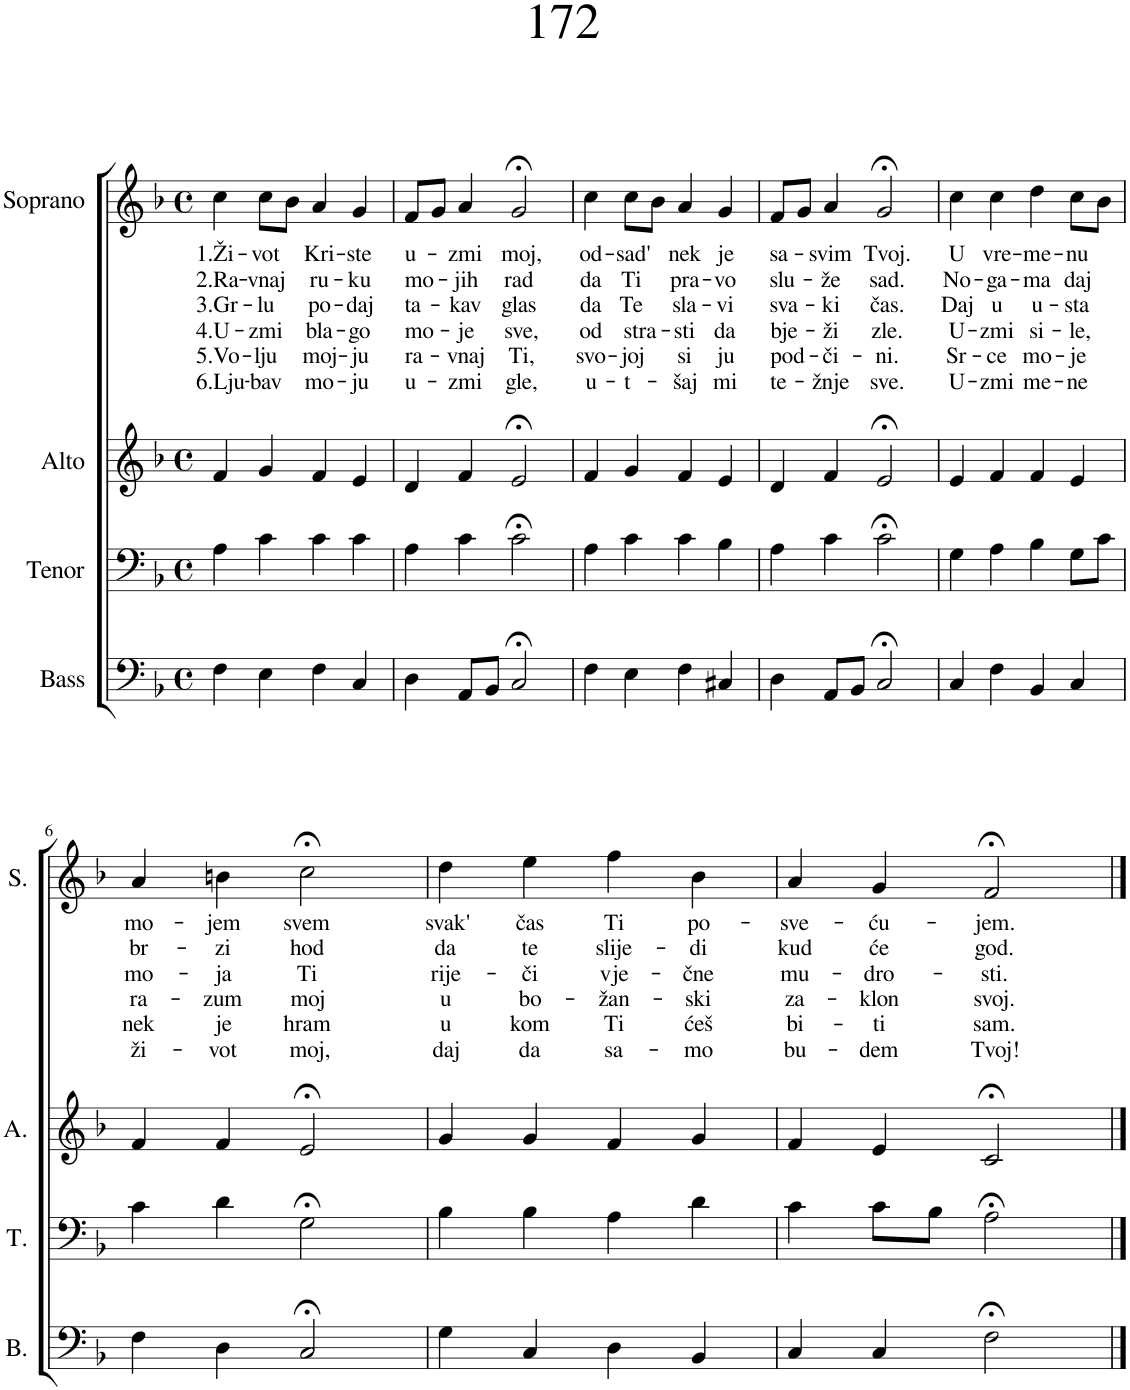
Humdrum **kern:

**kern	**kern	**kern	**kern	**text	**text	**text	**text	**text	**text
*part4	*part3	*part2	*part1	*part1	*part1	*part1	*part1	*part1	*part1
*staff4	*staff3	*staff2	*staff1	*staff1	*staff1	*staff1	*staff1	*staff1	*staff1
*I"Bass	*I"Tenor	*I"Alto	*I"Soprano	*	*	*	*	*	*
*I'B.	*I'T.	*I'A.	*I'S.	*	*	*	*	*	*
*clefF4	*clefF4	*clefG2	*clefG2	*	*	*	*	*	*
*k[b-]	*k[b-]	*k[b-]	*k[b-]	*	*	*	*	*	*
*M4/4	*M4/4	*M4/4	*M4/4	*	*	*	*	*	*
*met(c)	*met(c)	*met(c)	*met(c)	*	*	*	*	*	*
=1	=1	=1	=1	=1	=1	=1	=1	=1	=1
!	!	!	!	!LO:LY:b	!LO:LY:b	!LO:LY:b	!LO:LY:b	!LO:LY:b	!LO:LY:b
4F\	4A\	4f/	4cc\	1.Ži-	2.Ra-	3.Gr-	4.U-	5.Vo-	6.Lju-
!	!	!	!	!LO:LY:b	!LO:LY:b	!LO:LY:b	!LO:LY:b	!LO:LY:b	!LO:LY:b
4E\	4c\	4g/	8cc\L	-vot	-vnaj	-lu	-zmi	-lju	-bav
.	.	.	8b-\J	.	.	.	.	.	.
!	!	!	!	!LO:LY:b	!LO:LY:b	!LO:LY:b	!LO:LY:b	!LO:LY:b	!LO:LY:b
4F\	4c\	4f/	4a/	Kri-	ru-	po-	bla-	moj-	mo-
!	!	!	!	!LO:LY:b	!LO:LY:b	!LO:LY:b	!LO:LY:b	!LO:LY:b	!LO:LY:b
4C/	4c\	4e/	4g/	-ste	-ku	-daj	-go	-ju	-ju
=2	=2	=2	=2	=2	=2	=2	=2	=2	=2
!	!	!	!	!LO:LY:b	!LO:LY:b	!LO:LY:b	!LO:LY:b	!LO:LY:b	!LO:LY:b
4D\	4A\	4d/	8f/L	u-	mo-	ta-	mo-	ra-	u-
.	.	.	8g/J	.	.	.	.	.	.
!	!	!	!	!LO:LY:b	!LO:LY:b	!LO:LY:b	!LO:LY:b	!LO:LY:b	!LO:LY:b
8AA/L	4c\	4f/	4a/	-zmi	-jih	-kav	-je	-vnaj	-zmi
8BB-/J	.	.	.	.	.	.	.	.	.
!	!	!	!	!LO:LY:b	!LO:LY:b	!LO:LY:b	!LO:LY:b	!LO:LY:b	!LO:LY:b
2C;</	2c;<\	2e;</	2g;</	moj,	rad	glas	sve,	Ti,	gle,
=3	=3	=3	=3	=3	=3	=3	=3	=3	=3
!	!	!	!	!LO:LY:b	!LO:LY:b	!LO:LY:b	!LO:LY:b	!LO:LY:b	!LO:LY:b
4F\	4A\	4f/	4cc\	od-	da	da	od	svo-	u-
!	!	!	!	!LO:LY:b	!LO:LY:b	!LO:LY:b	!LO:LY:b	!LO:LY:b	!LO:LY:b
4E\	4c\	4g/	8cc\L	-sad'	Ti	Te	stra-	-joj	-t-
.	.	.	8b-\J	.	.	.	.	.	.
!	!	!	!	!LO:LY:b	!LO:LY:b	!LO:LY:b	!LO:LY:b	!LO:LY:b	!LO:LY:b
4F\	4c\	4f/	4a/	nek	pra-	sla-	-sti	si	-šaj
!	!	!	!	!LO:LY:b	!LO:LY:b	!LO:LY:b	!LO:LY:b	!LO:LY:b	!LO:LY:b
4C#X/	4B-\	4e/	4g/	je	-vo	-vi	da	ju	mi
=4	=4	=4	=4	=4	=4	=4	=4	=4	=4
!	!	!	!	!LO:LY:b	!LO:LY:b	!LO:LY:b	!LO:LY:b	!LO:LY:b	!LO:LY:b
4D\	4A\	4d/	8f/L	sa-	slu-	sva-	bje-	pod-	te-
.	.	.	8g/J	.	.	.	.	.	.
!	!	!	!	!LO:LY:b	!LO:LY:b	!LO:LY:b	!LO:LY:b	!LO:LY:b	!LO:LY:b
8AA/L	4c\	4f/	4a/	-svim	-že	-ki	-ži	-či-	-žnje
8BB-/J	.	.	.	.	.	.	.	.	.
!	!	!	!	!LO:LY:b	!LO:LY:b	!LO:LY:b	!LO:LY:b	!LO:LY:b	!LO:LY:b
2C;</	2c;<\	2e;</	2g;</	Tvoj.	sad.	čas.	zle.	-ni.	sve.
=5	=5	=5	=5	=5	=5	=5	=5	=5	=5
!	!	!	!	!LO:LY:b	!LO:LY:b	!LO:LY:b	!LO:LY:b	!LO:LY:b	!LO:LY:b
4C/	4G\	4e/	4cc\	U	No-	Daj	U-	Sr-	U-
!	!	!	!	!LO:LY:b	!LO:LY:b	!LO:LY:b	!LO:LY:b	!LO:LY:b	!LO:LY:b
4F\	4A\	4f/	4cc\	vre-	-ga-	u	-zmi	-ce	-zmi
!	!	!	!	!LO:LY:b	!LO:LY:b	!LO:LY:b	!LO:LY:b	!LO:LY:b	!LO:LY:b
4BB-/	4B-\	4f/	4dd\	-me-	-ma	u-	si-	mo-	me-
!	!	!	!	!LO:LY:b	!LO:LY:b	!LO:LY:b	!LO:LY:b	!LO:LY:b	!LO:LY:b
4C/	8G\L	4e/	8cc\L	-nu	daj	-sta	-le,	-je	-ne
.	8c\J	.	8b-\J	.	.	.	.	.	.
!!LO:LB:g=z
=6	=6	=6	=6	=6	=6	=6	=6	=6	=6
!	!	!	!	!LO:LY:b	!LO:LY:b	!LO:LY:b	!LO:LY:b	!LO:LY:b	!LO:LY:b
4F\	4c\	4f/	4a/	mo-	-br-	mo-	ra-	nek	ži-
!	!	!	!	!LO:LY:b	!LO:LY:b	!LO:LY:b	!LO:LY:b	!LO:LY:b	!LO:LY:b
4D\	4d\	4f/	4bn\	-jem	-zi	-ja	-zum	je	-vot
!	!	!	!	!LO:LY:b	!LO:LY:b	!LO:LY:b	!LO:LY:b	!LO:LY:b	!LO:LY:b
2C;</	2G;<\	2e;</	2cc;<\	svem	hod	Ti	moj	hram	moj,
=7	=7	=7	=7	=7	=7	=7	=7	=7	=7
!	!	!	!	!LO:LY:b	!LO:LY:b	!LO:LY:b	!LO:LY:b	!LO:LY:b	!LO:LY:b
4G\	4B-\	4g/	4dd\	svak'	da	rije-	u	u	daj
!	!	!	!	!LO:LY:b	!LO:LY:b	!LO:LY:b	!LO:LY:b	!LO:LY:b	!LO:LY:b
4C/	4B-\	4g/	4ee\	čas	te	-či	bo-	kom	da
!	!	!	!	!LO:LY:b	!LO:LY:b	!LO:LY:b	!LO:LY:b	!LO:LY:b	!LO:LY:b
4D\	4A\	4f/	4ff\	Ti	slije-	vje-	-žan-	Ti	sa-
!	!	!	!	!LO:LY:b	!LO:LY:b	!LO:LY:b	!LO:LY:b	!LO:LY:b	!LO:LY:b
4BB-/	4d\	4g/	4b-\	po-	-di	-čne	-ski	ćeš	-mo
=8	=8	=8	=8	=8	=8	=8	=8	=8	=8
!	!	!	!	!LO:LY:b	!LO:LY:b	!LO:LY:b	!LO:LY:b	!LO:LY:b	!LO:LY:b
4C/	4c\	4f/	4a/	-sve-	kud	mu-	za-	bi-	bu-
!	!	!	!	!LO:LY:b	!LO:LY:b	!LO:LY:b	!LO:LY:b	!LO:LY:b	!LO:LY:b
4C/	8c\L	4e/	4g/	-ću-	će	-dro-	-klon	-ti	-dem
.	8B-\J	.	.	.	.	.	.	.	.
!	!	!	!	!LO:LY:b	!LO:LY:b	!LO:LY:b	!LO:LY:b	!LO:LY:b	!LO:LY:b
2F;<\	2A;<\	2c;</	2f;</	-jem.	god.	-sti.	svoj.	sam.	Tvoj!
==	==	==	==	==	==	==	==	==	==
*-	*-	*-	*-	*-	*-	*-	*-	*-	*-
